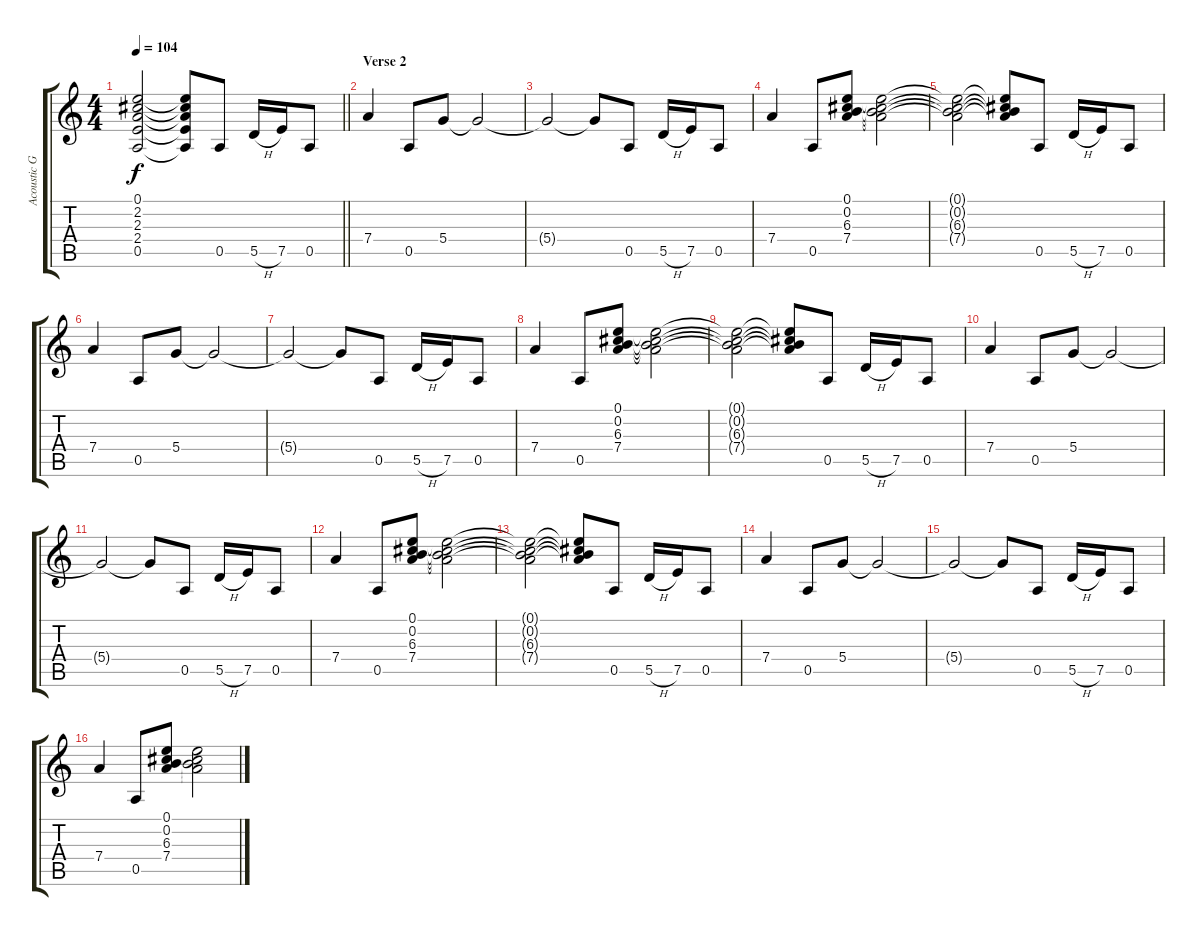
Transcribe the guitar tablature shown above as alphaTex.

\track ("Acoustic Guitar" "Acoustic G") {instrument acousticguitarsteel}
\staff {score tabs}
\tuning (E4 B3 G3 D3 A2 E2) {hide}
\ts (4 4)
\tempo 104
\clef g2
\barLineRight lightlight
\ks c
(0.1 2.2 2.3 2.4 0.5).2{dy f} (0.1{t} 2.2{t} 2.3{t} 2.4{t} 0.5{t}).8 0.5.8 5.5{h}.16 7.5.16 0.5.8 |
\section ("" "Verse 2")
7.4.4 0.5.8 5.4.8 5.4{t}.2 |
5.4{t}.2 5.4{t}.8 0.5.8 5.5{h}.16 7.5.16 0.5.8 |
7.4.4 0.5.8 (0.1 0.2 6.3 7.4).8 (0.1{t} 0.2{t} 6.3{t} 7.4{t}).2 |
(0.1{t} 0.2{t} 6.3{t} 7.4{t}).2 (0.1{t} 0.2{t} 6.3{t} 7.4{t}).8 0.5.8 5.5{h}.16 7.5.16 0.5.8 |
7.4.4 0.5.8 5.4.8 5.4{t}.2 |
5.4{t}.2 5.4{t}.8 0.5.8 5.5{h}.16 7.5.16 0.5.8 |
7.4.4 0.5.8 (0.1 0.2 6.3 7.4).8 (0.1{t} 0.2{t} 6.3{t} 7.4{t}).2 |
(0.1{t} 0.2{t} 6.3{t} 7.4{t}).2 (0.1{t} 0.2{t} 6.3{t} 7.4{t}).8 0.5.8 5.5{h}.16 7.5.16 0.5.8 |
7.4.4 0.5.8 5.4.8 5.4{t}.2 |
5.4{t}.2 5.4{t}.8 0.5.8 5.5{h}.16 7.5.16 0.5.8 |
7.4.4 0.5.8 (0.1 0.2 6.3 7.4).8 (0.1{t} 0.2{t} 6.3{t} 7.4{t}).2 |
(0.1{t} 0.2{t} 6.3{t} 7.4{t}).2 (0.1{t} 0.2{t} 6.3{t} 7.4{t}).8 0.5.8 5.5{h}.16 7.5.16 0.5.8 |
7.4.4 0.5.8 5.4.8 5.4{t}.2 |
5.4{t}.2 5.4{t}.8 0.5.8 5.5{h}.16 7.5.16 0.5.8 |
7.4.4 0.5.8 (0.1 0.2 6.3 7.4).8 (0.1{t} 0.2{t} 6.3{t} 7.4{t}).2
